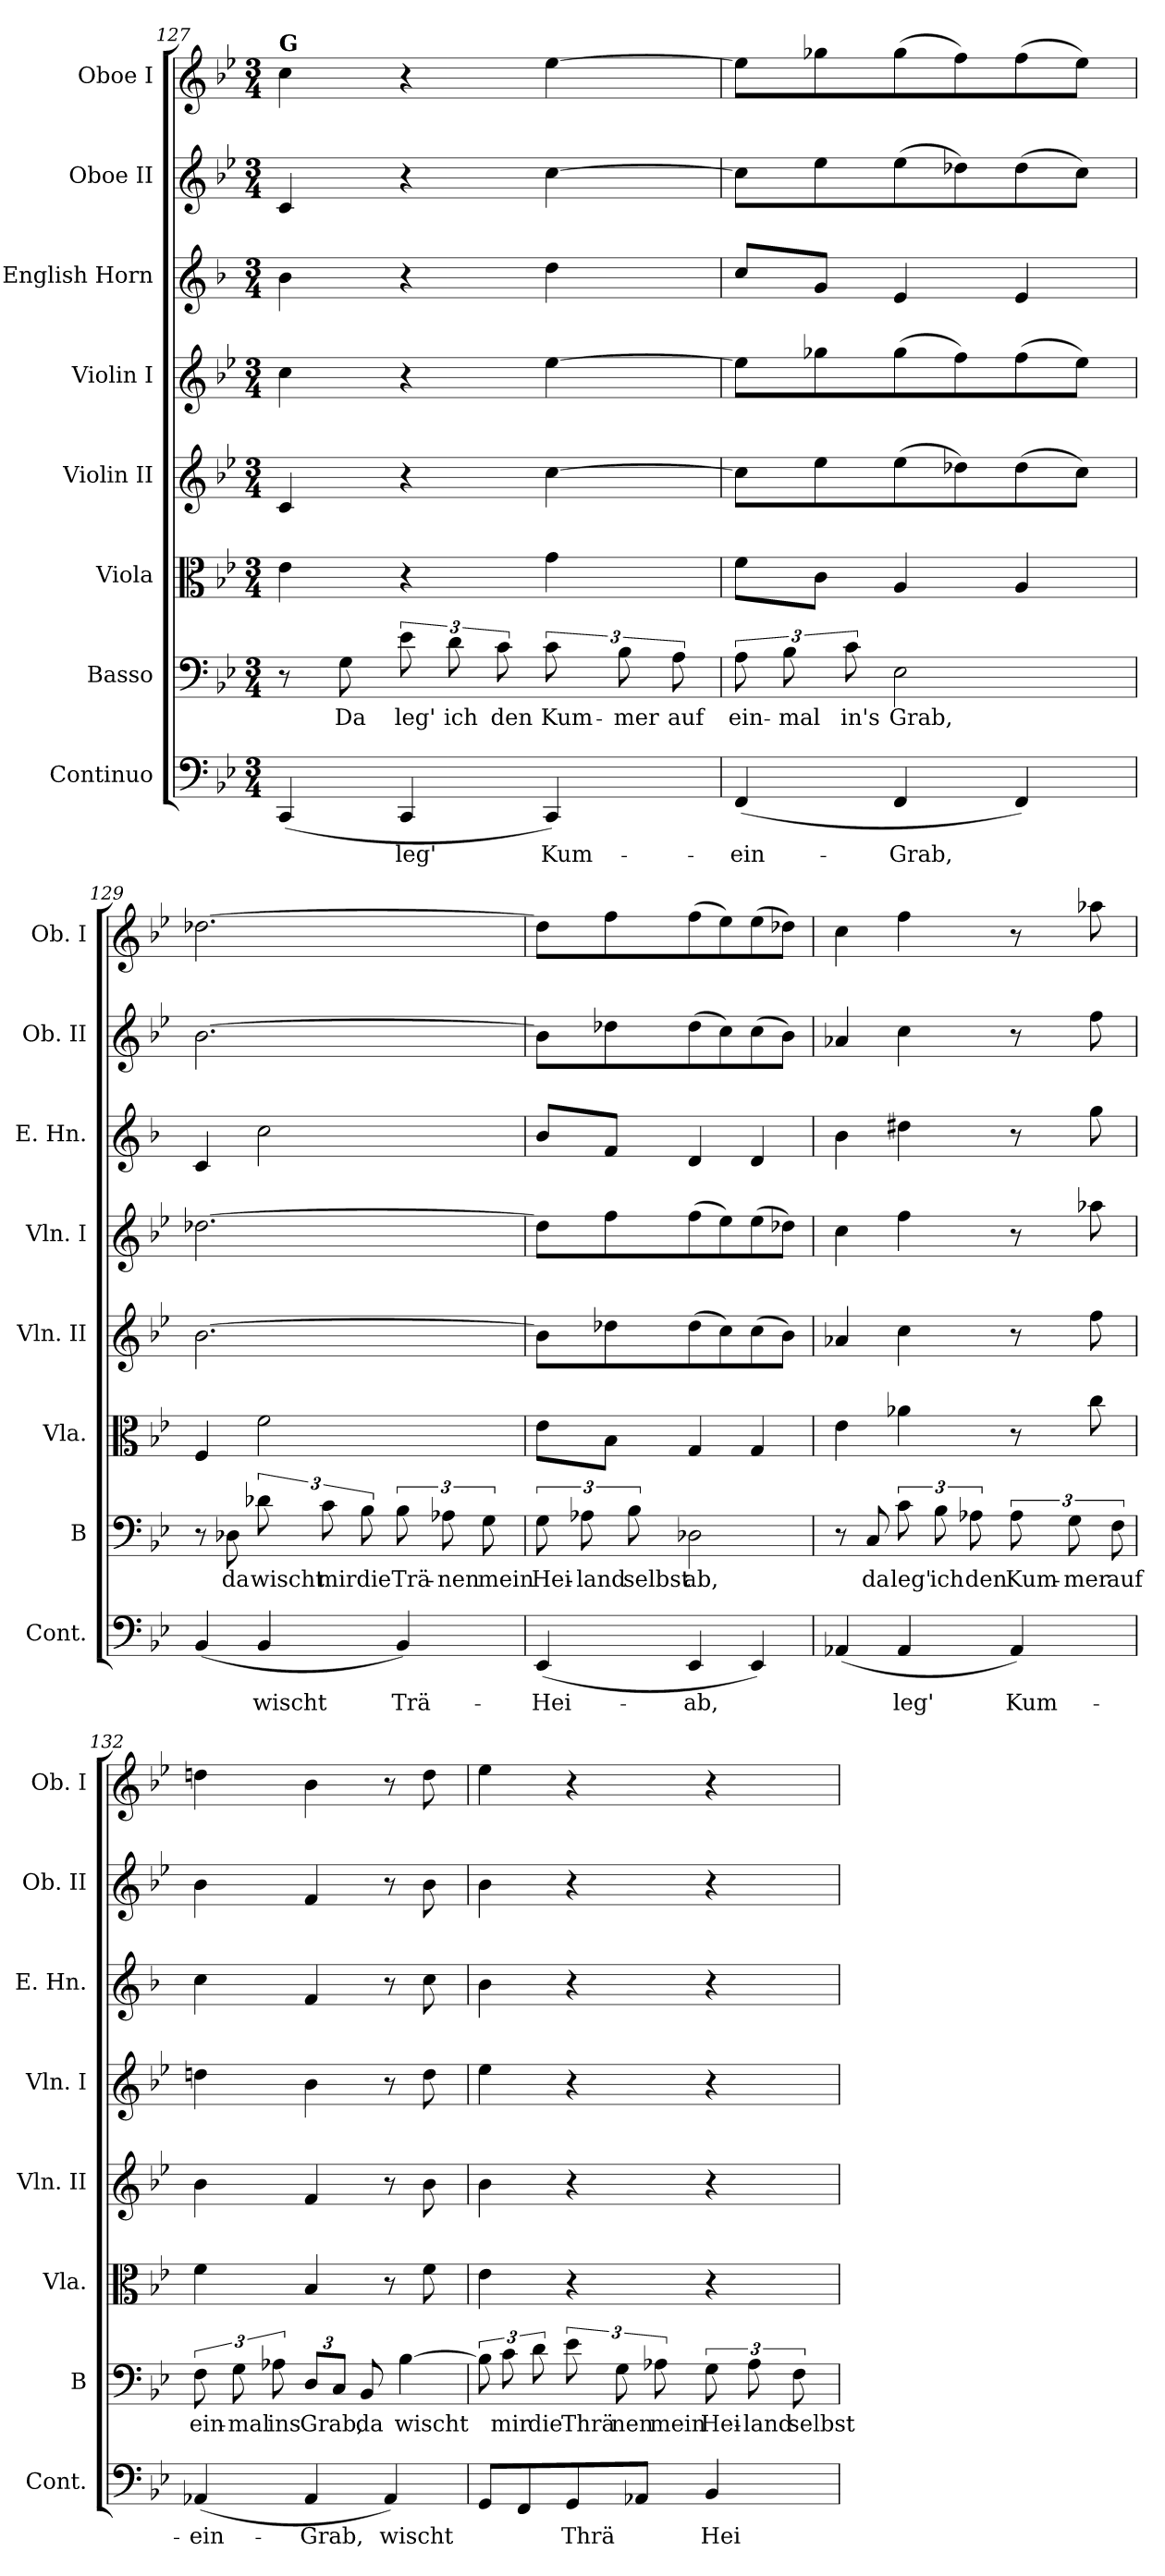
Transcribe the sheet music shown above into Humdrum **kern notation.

**kern	**text	**kern	**text	**kern	**kern	**kern	**kern	**kern	**kern
*part8	*part8	*part7	*part7	*part6	*part5	*part4	*part3	*part2	*part1
*staff8	*staff8	*staff7	*staff7	*staff6	*staff5	*staff4	*staff3	*staff2	*staff1
*I"Continuo	*	*I"Basso	*	*I"Viola	*I"Violin II	*I"Violin I	*I"English  Horn	*I"Oboe II	*I"Oboe I
*I'Cont.	*	*I'B	*	*I'Vla.	*I'Vln. II	*I'Vln. I	*I'E. Hn.	*I'Ob. II	*I'Ob. I
*clefF4	*	*clefF4	*	*clefC3	*clefG2	*clefG2	*clefG2	*clefG2	*clefG2
*	*	*	*	*	*	*	*ITrd-3c-5	*	*
*k[b-e-]	*	*k[b-e-]	*	*k[b-e-]	*k[b-e-]	*k[b-e-]	*k[b-e-]	*k[b-e-]	*k[b-e-]
*B-:	*	*B-:	*	*B-:	*B-:	*B-:	*B-:	*B-:	*B-:
*M3/4	*	*M3/4	*	*M3/4	*M3/4	*M3/4	*M3/4	*M3/4	*M3/4
=127	=127	=127	=127	=127	=127	=127	=127	=127	=127
!	!	!	!	!	!	!	!	!	!LO:TX:a:B:t=G
(<4CC/	.	8r	.	4e-\	4c/	4cc\	4ee-\	4c/	4cc\
!	!	!	!LO:LY:b:cj	!	!	!	!	!	!
.	.	8G\	Da	.	.	.	.	.	.
!	!LO:LY:a:cj	!	!LO:LY:b:cj	!	!	!	!	!	!
4CC/	leg'	12e-\	leg'	4r	4r	4r	4r	4r	4r
!	!	!	!LO:LY:b:cj	!	!	!	!	!	!
.	.	12d\	ich	.	.	.	.	.	.
!	!	!	!LO:LY:b:cj	!	!	!	!	!	!
.	.	12c\	den	.	.	.	.	.	.
!	!LO:LY:a:cj	!	!LO:LY:b:cj	!	!	!	!	!	!
4CC/)	Kum-	12c\	Kum-	4g\	[>4cc\	[>4ee-\	4gg\	[>4cc\	[>4ee-\
!	!	!	!LO:LY:b:rj	!	!	!	!	!	!
.	.	12B-\	-mer	.	.	.	.	.	.
!	!	!	!LO:LY:b:cj	!	!	!	!	!	!
.	.	12A\	auf	.	.	.	.	.	.
=128	=128	=128	=128	=128	=128	=128	=128	=128	=128
!	!LO:LY:a	!	!LO:LY:b	!	!	!	!	!	!
(<4FF/	-ein-	12A\	ein-	8f\L	8cc\L]	8ee-\L]	8ff/L	8cc\L]	8ee-\L]
!	!	!	!LO:LY:b:rj	!	!	!	!	!	!
.	.	12B-\	-mal	.	.	.	.	.	.
.	.	.	.	8c\J	8ee-\	8gg-X\	8cc/J	8ee-\	8gg-X\
!	!	!	!LO:LY:b:cj	!	!	!	!	!	!
.	.	12c\	in's	.	.	.	.	.	.
!	!LO:LY:a:cj	!	!LO:LY:b:cj	!	!	!	!	!	!
4FF/	-Grab,	2E-\	Grab,	4A/	(>8ee-\	(>8gg-\	4a/	(>8ee-\	(>8gg-\
.	.	.	.	.	8dd-X\)	8ff\)	.	8dd-X\)	8ff\)
4FF/)	.	.	.	4A/	(>8dd-\	(>8ff\	4a/	(>8dd-\	(>8ff\
.	.	.	.	.	8cc\J)	8ee-\J)	.	8cc\J)	8ee-\J)
=129	=129	=129	=129	=129	=129	=129	=129	=129	=129
(<4BB-/	.	8r	.	4F/	[<2.b-\	[<2.dd-X\	4f/	[<2.b-\	[<2.dd-X\
!	!	!	!LO:LY:b:cj	!	!	!	!	!	!
.	.	8D-X\	da	.	.	.	.	.	.
!	!LO:LY:a:cj	!	!LO:LY:b:cj	!	!	!	!	!	!
4BB-/	wischt	12d-X\	wischt	2f\	.	.	2ff\	.	.
!	!	!	!LO:LY:b:cj	!	!	!	!	!	!
.	.	12c\	mir	.	.	.	.	.	.
!	!	!	!LO:LY:b:cj	!	!	!	!	!	!
.	.	12B-\	die	.	.	.	.	.	.
!	!LO:LY:a	!	!LO:LY:b	!	!	!	!	!	!
4BB-/)	Trä-	12B-\	Trä-	.	.	.	.	.	.
!	!	!	!LO:LY:b:rj	!	!	!	!	!	!
.	.	12A-X\	-nen	.	.	.	.	.	.
!	!	!	!LO:LY:b:cj	!	!	!	!	!	!
.	.	12G\	mein	.	.	.	.	.	.
!!LO:PB:g=z
=130	=130	=130	=130	=130	=130	=130	=130	=130	=130
!	!LO:LY:a	!	!LO:LY:b	!	!	!	!	!	!
(<4EE-/	-Hei-	12G\	Hei-	8e-\L	8b-\L]	8dd-\L]	8ee-/L	8b-\L]	8dd-\L]
!	!	!	!LO:LY:b:rj	!	!	!	!	!	!
.	.	12A-X\	-land	.	.	.	.	.	.
.	.	.	.	8B-\J	8dd-X\	8ff\	8b-/J	8dd-X\	8ff\
!	!	!	!LO:LY:b:cj	!	!	!	!	!	!
.	.	12B-\	selbst	.	.	.	.	.	.
!	!LO:LY:a:cj	!	!LO:LY:b:cj	!	!	!	!	!	!
4EE-/	-ab,	2D-X\	ab,	4G/	(>8dd-\	(>8ff\	4g/	(>8dd-\	(>8ff\
.	.	.	.	.	8cc\)	8ee-\)	.	8cc\)	8ee-\)
4EE-/)	.	.	.	4G/	(>8cc\	(>8ee-\	4g/	(>8cc\	(>8ee-\
.	.	.	.	.	8b-\J)	8dd-X\J)	.	8b-\J)	8dd-X\J)
=131	=131	=131	=131	=131	=131	=131	=131	=131	=131
(<4AA-X/	.	8r	.	4e-\	4a-X/	4cc\	4ee-\	4a-X/	4cc\
!	!	!	!LO:LY:b:cj	!	!	!	!	!	!
.	.	8C/	da	.	.	.	.	.	.
!	!LO:LY:a:cj	!	!LO:LY:b:cj	!	!	!	!	!	!
4AA-/	leg'	12c\	leg'	4a-X\	4cc\	4ff\	4gg#X\	4cc\	4ff\
!	!	!	!LO:LY:b:cj	!	!	!	!	!	!
.	.	12B-\	ich	.	.	.	.	.	.
!	!	!	!LO:LY:b:cj	!	!	!	!	!	!
.	.	12A-X\	den	.	.	.	.	.	.
!	!LO:LY:a:cj	!	!LO:LY:b:cj	!	!	!	!	!	!
4AA-/)	Kum-	12A-\	Kum-	8r	8r	8r	8r	8r	8r
!	!	!	!LO:LY:b:rj	!	!	!	!	!	!
.	.	12G\	-mer	.	.	.	.	.	.
.	.	.	.	8cc\	8ff\	8aa-X\	8ccc\	8ff\	8aa-X\
!	!	!	!LO:LY:b:cj	!	!	!	!	!	!
.	.	12F\	auf	.	.	.	.	.	.
=132	=132	=132	=132	=132	=132	=132	=132	=132	=132
!	!LO:LY:a	!	!LO:LY:b	!	!	!	!	!	!
(<4AA-X/	-ein-	12F\	ein-	4f\	4b-\	4ddn\	4ff\	4b-\	4ddn\
!	!	!	!LO:LY:b:rj	!	!	!	!	!	!
.	.	12G\	-mal	.	.	.	.	.	.
!	!	!	!LO:LY:b:cj	!	!	!	!	!	!
.	.	12A-X\	ins	.	.	.	.	.	.
!	!LO:LY:a:cj	!	!LO:LY:b:cj	!	!	!	!	!	!
4AA-/	-Grab,	12D/L	Grab,	4B-/	4f/	4b-\	4b-/	4f/	4b-\
.	.	12C/J	.	.	.	.	.	.	.
!	!	!	!LO:LY:b:cj	!	!	!	!	!	!
.	.	8BB-/	da	.	.	.	.	.	.
!	!LO:LY:a	!	!	!	!	!	!	!	!
4AA-/)	wischt	.	.	8r	8r	8r	8r	8r	8r
!	!	!	!LO:LY:b	!	!	!	!	!	!
.	.	[<4B-\	wischt	.	.	.	.	.	.
.	.	.	.	8f\	8b-\	8dd\	8ff\	8b-\	8dd\
24ryy	.	.	.	24ryy	24ryy	24ryy	24ryy	24ryy	24ryy
!!LO:LB:g=z
=133	=133	=133	=133	=133	=133	=133	=133	=133	=133
8GG/L	.	12B-\]	.	4e-\	4b-\	4ee-\	4ee-\	4b-\	4ee-\
!	!	!	!LO:LY:b:cj	!	!	!	!	!	!
.	.	12c\	mir	.	.	.	.	.	.
8FF/	.	.	.	.	.	.	.	.	.
!	!	!	!LO:LY:b:cj	!	!	!	!	!	!
.	.	12d\	die	.	.	.	.	.	.
!	!LO:LY:a:cj	!	!LO:LY:b:cj	!	!	!	!	!	!
8GG/	Thrä	12e-\	Thrä	4r	4r	4r	4r	4r	4r
!	!	!	!LO:LY:b:cj	!	!	!	!	!	!
.	.	12G\	nen	.	.	.	.	.	.
8AA-X/J	.	.	.	.	.	.	.	.	.
!	!	!	!LO:LY:b:cj	!	!	!	!	!	!
.	.	12A-X\	mein	.	.	.	.	.	.
!	!LO:LY:a	!	!LO:LY:b	!	!	!	!	!	!
4BB-/	Hei-	12G\	Hei-	4r	4r	4r	4r	4r	4r
!	!	!	!LO:LY:b:rj	!	!	!	!	!	!
.	.	12A-\	-land	.	.	.	.	.	.
!	!	!	!LO:LY:b:cj	!	!	!	!	!	!
.	.	12F\	selbst	.	.	.	.	.	.
=	=	=	=	=	=	=	=	=	=
*-	*-	*-	*-	*-	*-	*-	*-	*-	*-
